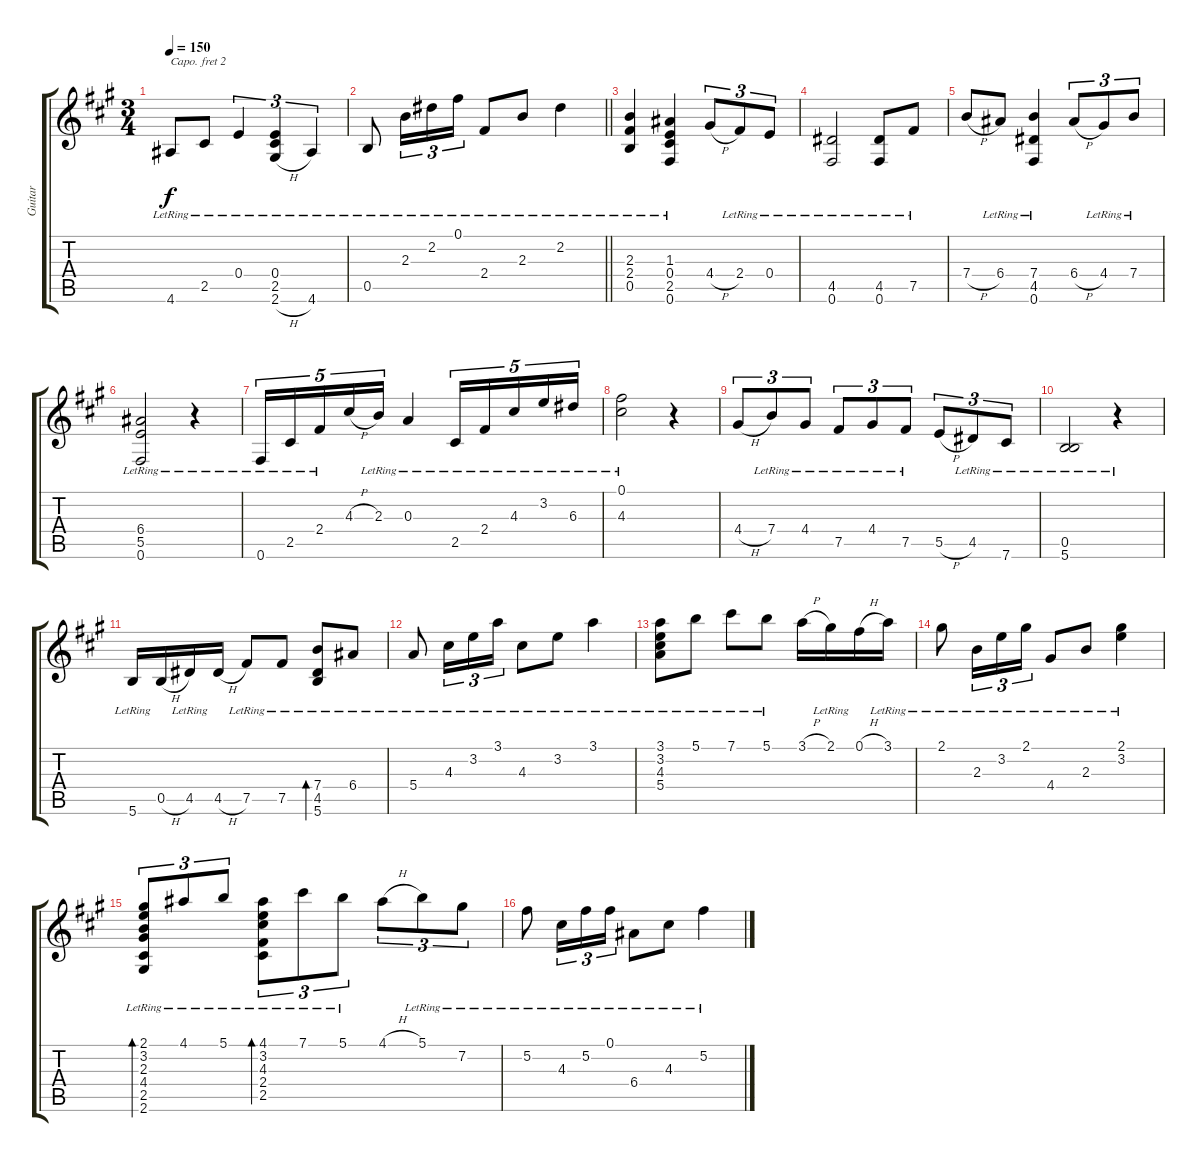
\track ("Guitar" "Guitar") {instrument acousticguitarnylon}
\staff {score tabs}
\capo 2
\tuning (E4 B3 G3 D3 A2 E2) {hide}
\ts (3 4)
\tempo 150
\clef g2
\ks a
4.6{lr}.8{dy f} 2.5{lr}.8 0.4{lr}.4{tu (3 2)} (0.4{lr} 2.5{lr} 2.6{h}).4{tu (3 2)} 4.6{lr}.4{tu (3 2)} |
\barLineRight lightlight
0.5{lr}.8 2.3{lr}.16{tu (3 2)} 2.2{lr}.16{tu (3 2)} 0.1{lr}.16{tu (3 2)} 2.4{lr}.8 2.3{lr}.8 2.2{lr}.4 |
(2.3{lr} 2.4{lr} 0.5{lr}).4 (1.3{lr} 0.4{lr} 2.5{lr} 0.6{lr}).4 4.4{h}.8{tu (3 2)} 2.4{lr}.8{tu (3 2)} 0.4{lr}.8{tu (3 2)} |
(4.5{lr} 0.6{lr}).2 (4.5{lr} 0.6{lr}).8 7.5{lr}.8 |
7.4{h}.8 6.4{lr}.8 (7.4{lr} 4.5{lr} 0.6{lr}).4 6.4{h}.8{tu (3 2)} 4.4{lr}.8{tu (3 2)} 7.4{lr}.8{tu (3 2)} |
(6.4{lr} 5.5{lr} 0.6{lr}).2 r.4 |
0.6{lr}.16{tu (5 4)} 2.5{lr}.16{tu (5 4)} 2.4{lr}.16{tu (5 4)} 4.3{h}.16{tu (5 4)} 2.3{lr}.16{tu (5 4)} 0.3{lr}.4 2.5{lr}.16{tu (5 4)} 2.4{lr}.16{tu (5 4)} 4.3{lr}.16{tu (5 4)} 3.2{lr}.16{tu (5 4)} 6.3{lr}.16{tu (5 4)} |
(0.1{lr} 4.3{lr}).2 r.4 |
4.4{h}.8{tu (3 2)} 7.4{lr}.8{tu (3 2)} 4.4{lr}.8{tu (3 2)} 7.5{lr}.8{tu (3 2)} 4.4{lr}.8{tu (3 2)} 7.5{lr}.8{tu (3 2)} 5.5{h}.8{tu (3 2)} 4.5{lr}.8{tu (3 2)} 7.6{lr}.8{tu (3 2)} |
(0.5{lr} 5.6{lr}).2 r.4 |
5.6{lr}.16 0.5{h}.16 4.5{lr}.16 4.5{h}.16 7.5{lr}.8 7.5{lr}.8 (7.4{lr} 4.5{lr} 5.6{lr}).8{bd 480} 6.4{lr}.8 |
5.4{lr}.8 4.3{lr}.16{tu (3 2)} 3.2{lr}.16{tu (3 2)} 3.1{lr}.16{tu (3 2)} 4.3{lr}.8 3.2{lr}.8 3.1{lr}.4 |
(3.1{lr} 3.2{lr} 4.3{lr} 5.4{lr}).8 5.1{lr}.8 7.1{lr}.8 5.1{lr}.8 3.1{h}.16 2.1{lr}.16 0.1{h}.16 3.1{lr}.16 |
2.1{lr}.8 2.3{lr}.16{tu (3 2)} 3.2{lr}.16{tu (3 2)} 2.1{lr}.16{tu (3 2)} 4.4{lr}.8 2.3{lr}.8 (2.1{lr} 3.2{lr}).4 |
(2.1{lr} 3.2{lr} 2.3{lr} 4.4{lr} 2.5{lr} 2.6{lr}).8{tu (3 2) bd 480} 4.1{lr}.8{tu (3 2)} 5.1{lr}.8{tu (3 2)} (4.1{lr} 3.2{lr} 4.3{lr} 2.4{lr} 2.5{lr}).8{tu (3 2) bd 480} 7.1{lr}.8{tu (3 2)} 5.1{lr}.8{tu (3 2)} 4.1{h}.8{tu (3 2)} 5.1{lr}.8{tu (3 2)} 7.2{lr}.8{tu (3 2)} |
5.2{lr}.8 4.3{lr}.16{tu (3 2)} 5.2{lr}.16{tu (3 2)} 0.1{lr}.16{tu (3 2)} 6.4{lr}.8 4.3{lr}.8 5.2{lr}.4
